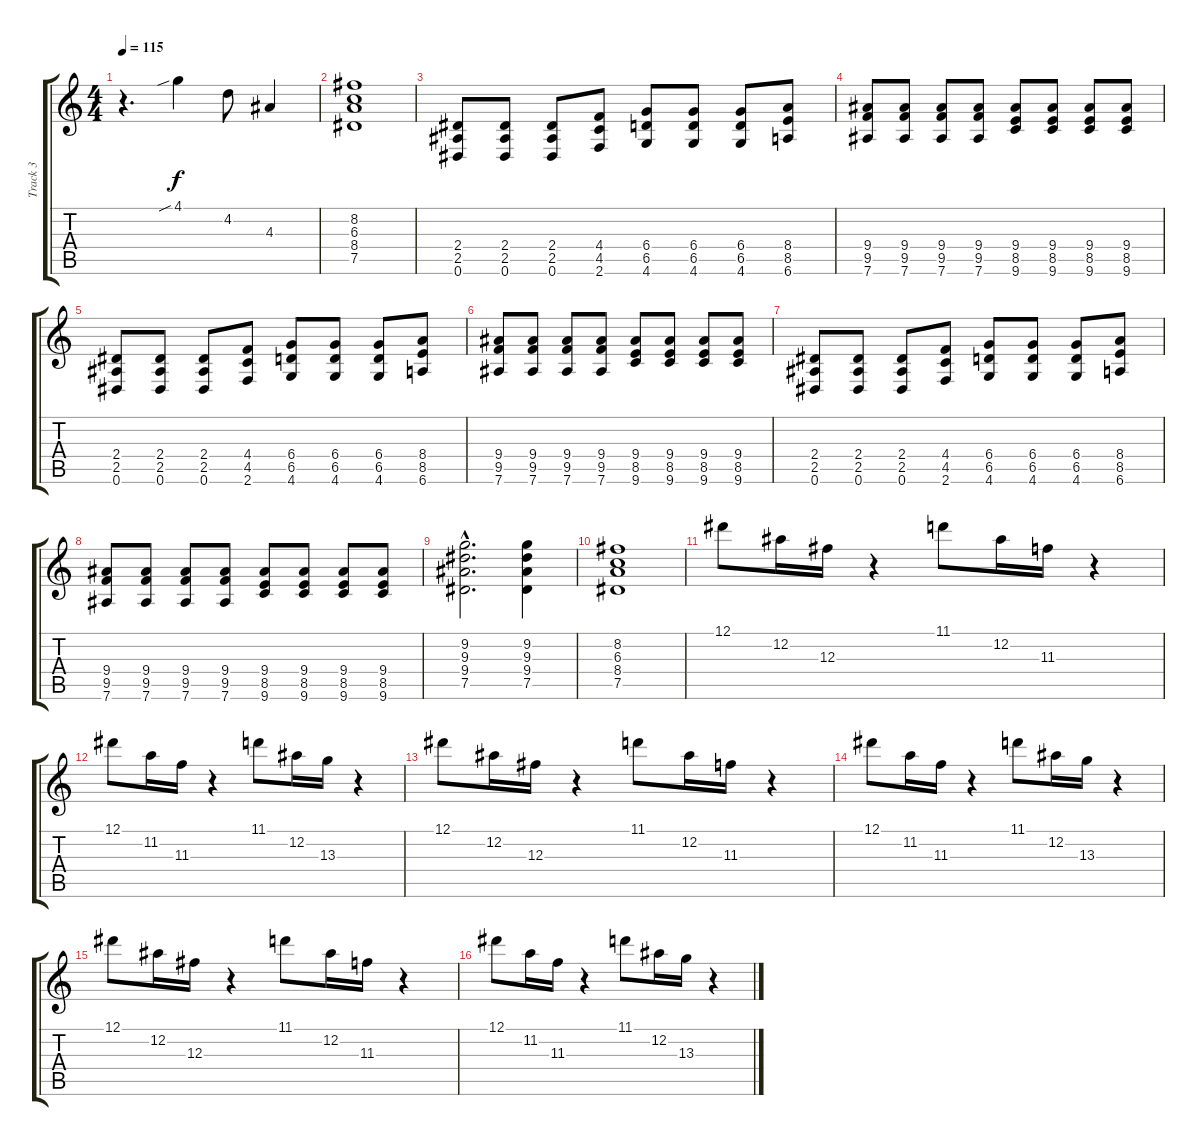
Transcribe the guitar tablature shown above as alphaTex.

\track ("Track 3" "Track 3") {instrument overdrivenguitar}
\staff {score tabs}
\tuning (Eb4 Bb3 Gb3 Db3 Ab2 Eb2) {hide}
\ts (4 4)
\tempo 115
\clef g2
\ks c
r.4{d dy f volume 10} 4.1{sib}.4 4.2.8 4.3.4 |
(8.2 6.3 8.4 7.5).1 |
(2.4 2.5 0.6).8 (2.4 2.5 0.6).8 (2.4 2.5 0.6).8 (4.4 4.5 2.6).8 (6.4 6.5 4.6).8 (6.4 6.5 4.6).8 (6.4 6.5 4.6).8 (8.4 8.5 6.6).8 |
(9.4 9.5 7.6).8 (9.4 9.5 7.6).8 (9.4 9.5 7.6).8 (9.4 9.5 7.6).8 (9.4 8.5 9.6).8 (9.4 8.5 9.6).8 (9.4 8.5 9.6).8 (9.4 8.5 9.6).8 |
(2.4 2.5 0.6).8 (2.4 2.5 0.6).8 (2.4 2.5 0.6).8 (4.4 4.5 2.6).8 (6.4 6.5 4.6).8 (6.4 6.5 4.6).8 (6.4 6.5 4.6).8 (8.4 8.5 6.6).8 |
(9.4 9.5 7.6).8 (9.4 9.5 7.6).8 (9.4 9.5 7.6).8 (9.4 9.5 7.6).8 (9.4 8.5 9.6).8 (9.4 8.5 9.6).8 (9.4 8.5 9.6).8 (9.4 8.5 9.6).8 |
(2.4 2.5 0.6).8 (2.4 2.5 0.6).8 (2.4 2.5 0.6).8 (4.4 4.5 2.6).8 (6.4 6.5 4.6).8 (6.4 6.5 4.6).8 (6.4 6.5 4.6).8 (8.4 8.5 6.6).8 |
(9.4 9.5 7.6).8 (9.4 9.5 7.6).8 (9.4 9.5 7.6).8 (9.4 9.5 7.6).8 (9.4 8.5 9.6).8 (9.4 8.5 9.6).8 (9.4 8.5 9.6).8 (9.4 8.5 9.6).8 |
(9.2{hac} 9.3{hac} 9.4{hac} 7.5{hac}).2{d} (9.2 9.3 9.4 7.5).4 |
(8.2 6.3 8.4 7.5).1 |
12.1.8 12.2.16 12.3.16 r.4 11.1.8 12.2.16 11.3.16 r.4 |
12.1.8 11.2.16 11.3.16 r.4 11.1.8 12.2.16 13.3.16 r.4 |
12.1.8 12.2.16 12.3.16 r.4 11.1.8 12.2.16 11.3.16 r.4 |
12.1.8 11.2.16 11.3.16 r.4 11.1.8 12.2.16 13.3.16 r.4 |
12.1.8 12.2.16 12.3.16 r.4 11.1.8 12.2.16 11.3.16 r.4 |
12.1.8 11.2.16 11.3.16 r.4 11.1.8 12.2.16 13.3.16 r.4
